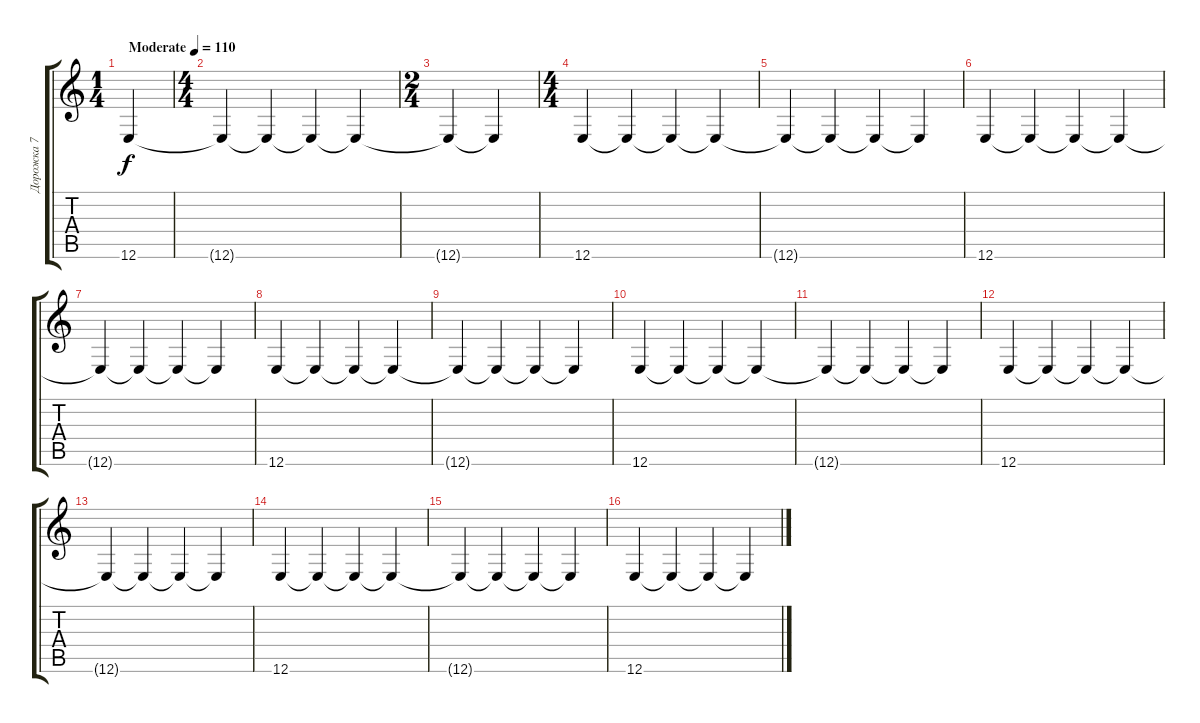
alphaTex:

\track ("Дорожка 7" "Дорожка 7") {instrument seashore}
\staff {score tabs}
\tuning (E4 B3 G3 D3 A2 E2) {hide}
\ts (1 4)
\tempo (110 "Moderate")
\clef g2
\ks c
12.6.4{dy f instrument seashore} |
\ts (4 4)
12.6{t}.4 12.6{t}.4 12.6{t}.4 12.6{t}.4 |
\ts (2 4)
12.6{t}.4 12.6{t}.4 |
\ts (4 4)
12.6.4 12.6{t}.4 12.6{t}.4 12.6{t}.4 |
12.6{t}.4 12.6{t}.4 12.6{t}.4 12.6{t}.4 |
12.6.4 12.6{t}.4 12.6{t}.4 12.6{t}.4 |
12.6{t}.4 12.6{t}.4 12.6{t}.4 12.6{t}.4 |
12.6.4 12.6{t}.4 12.6{t}.4 12.6{t}.4 |
12.6{t}.4 12.6{t}.4 12.6{t}.4 12.6{t}.4 |
12.6.4 12.6{t}.4 12.6{t}.4 12.6{t}.4 |
12.6{t}.4 12.6{t}.4 12.6{t}.4 12.6{t}.4 |
12.6.4 12.6{t}.4 12.6{t}.4 12.6{t}.4 |
12.6{t}.4 12.6{t}.4 12.6{t}.4 12.6{t}.4 |
12.6.4 12.6{t}.4 12.6{t}.4 12.6{t}.4 |
12.6{t}.4 12.6{t}.4 12.6{t}.4 12.6{t}.4 |
12.6.4 12.6{t}.4 12.6{t}.4 12.6{t}.4
